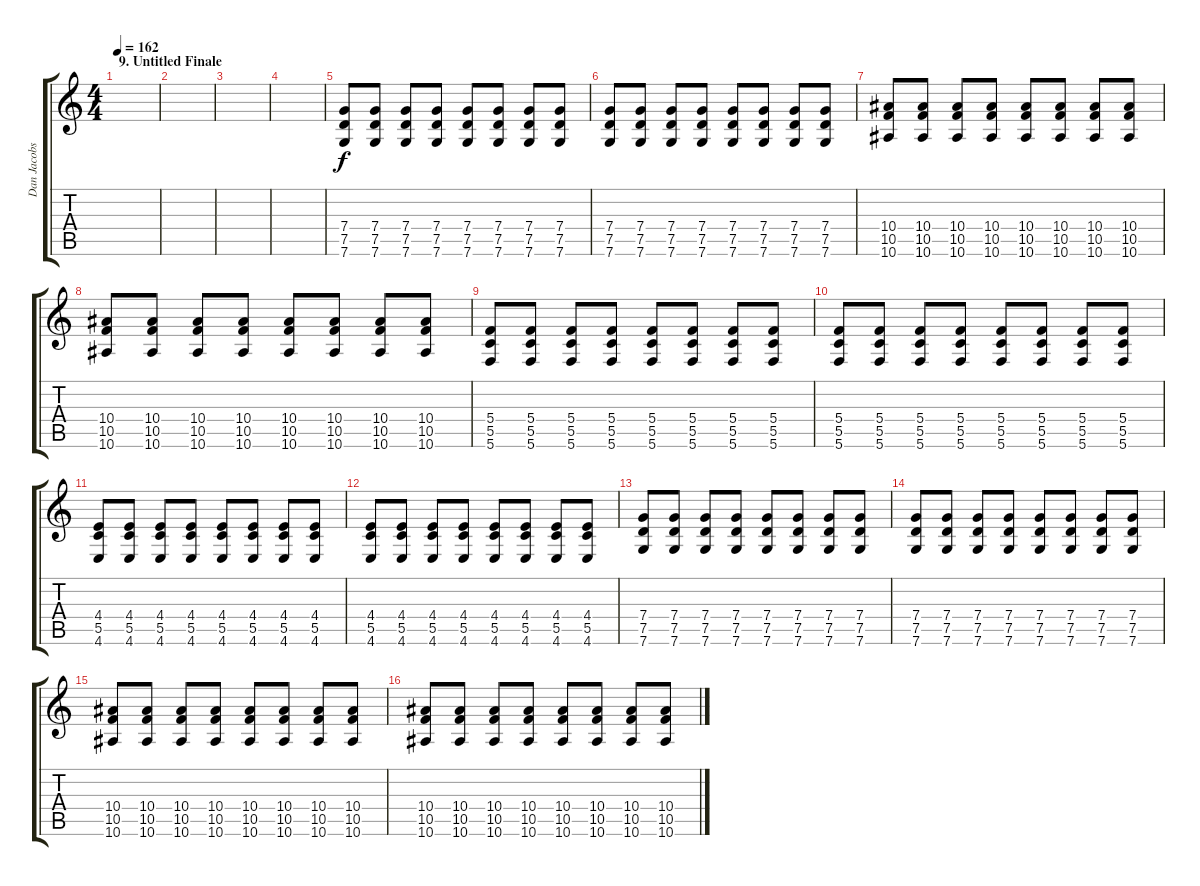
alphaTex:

\track ("Dan Jacobs" "Dan Jacobs") {instrument distortionguitar}
\staff {score tabs}
\tuning (D4 A3 F3 C3 G2 C2) {hide}
\ts (4 4)
\section ("" "9. Untitled Finale")
\tempo 162
\clef g2
\ks c
|
|
|
|
(7.4 7.5 7.6).8 (7.4 7.5 7.6).8 (7.4 7.5 7.6).8 (7.4 7.5 7.6).8 (7.4 7.5 7.6).8 (7.4 7.5 7.6).8 (7.4 7.5 7.6).8 (7.4 7.5 7.6).8 |
(7.4 7.5 7.6).8 (7.4 7.5 7.6).8 (7.4 7.5 7.6).8 (7.4 7.5 7.6).8 (7.4 7.5 7.6).8 (7.4 7.5 7.6).8 (7.4 7.5 7.6).8 (7.4 7.5 7.6).8 |
(10.4 10.5 10.6).8 (10.4 10.5 10.6).8 (10.4 10.5 10.6).8 (10.4 10.5 10.6).8 (10.4 10.5 10.6).8 (10.4 10.5 10.6).8 (10.4 10.5 10.6).8 (10.4 10.5 10.6).8 |
(10.4 10.5 10.6).8 (10.4 10.5 10.6).8 (10.4 10.5 10.6).8 (10.4 10.5 10.6).8 (10.4 10.5 10.6).8 (10.4 10.5 10.6).8 (10.4 10.5 10.6).8 (10.4 10.5 10.6).8 |
(5.4 5.5 5.6).8 (5.4 5.5 5.6).8 (5.4 5.5 5.6).8 (5.4 5.5 5.6).8 (5.4 5.5 5.6).8 (5.4 5.5 5.6).8 (5.4 5.5 5.6).8 (5.4 5.5 5.6).8 |
(5.4 5.5 5.6).8 (5.4 5.5 5.6).8 (5.4 5.5 5.6).8 (5.4 5.5 5.6).8 (5.4 5.5 5.6).8 (5.4 5.5 5.6).8 (5.4 5.5 5.6).8 (5.4 5.5 5.6).8 |
(4.4 5.5 4.6).8 (4.4 5.5 4.6).8 (4.4 5.5 4.6).8 (4.4 5.5 4.6).8 (4.4 5.5 4.6).8 (4.4 5.5 4.6).8 (4.4 5.5 4.6).8 (4.4 5.5 4.6).8 |
(4.4 5.5 4.6).8 (4.4 5.5 4.6).8 (4.4 5.5 4.6).8 (4.4 5.5 4.6).8 (4.4 5.5 4.6).8 (4.4 5.5 4.6).8 (4.4 5.5 4.6).8 (4.4 5.5 4.6).8 |
(7.4 7.5 7.6).8 (7.4 7.5 7.6).8 (7.4 7.5 7.6).8 (7.4 7.5 7.6).8 (7.4 7.5 7.6).8 (7.4 7.5 7.6).8 (7.4 7.5 7.6).8 (7.4 7.5 7.6).8 |
(7.4 7.5 7.6).8 (7.4 7.5 7.6).8 (7.4 7.5 7.6).8 (7.4 7.5 7.6).8 (7.4 7.5 7.6).8 (7.4 7.5 7.6).8 (7.4 7.5 7.6).8 (7.4 7.5 7.6).8 |
(10.4 10.5 10.6).8 (10.4 10.5 10.6).8 (10.4 10.5 10.6).8 (10.4 10.5 10.6).8 (10.4 10.5 10.6).8 (10.4 10.5 10.6).8 (10.4 10.5 10.6).8 (10.4 10.5 10.6).8 |
(10.4 10.5 10.6).8 (10.4 10.5 10.6).8 (10.4 10.5 10.6).8 (10.4 10.5 10.6).8 (10.4 10.5 10.6).8 (10.4 10.5 10.6).8 (10.4 10.5 10.6).8 (10.4 10.5 10.6).8
